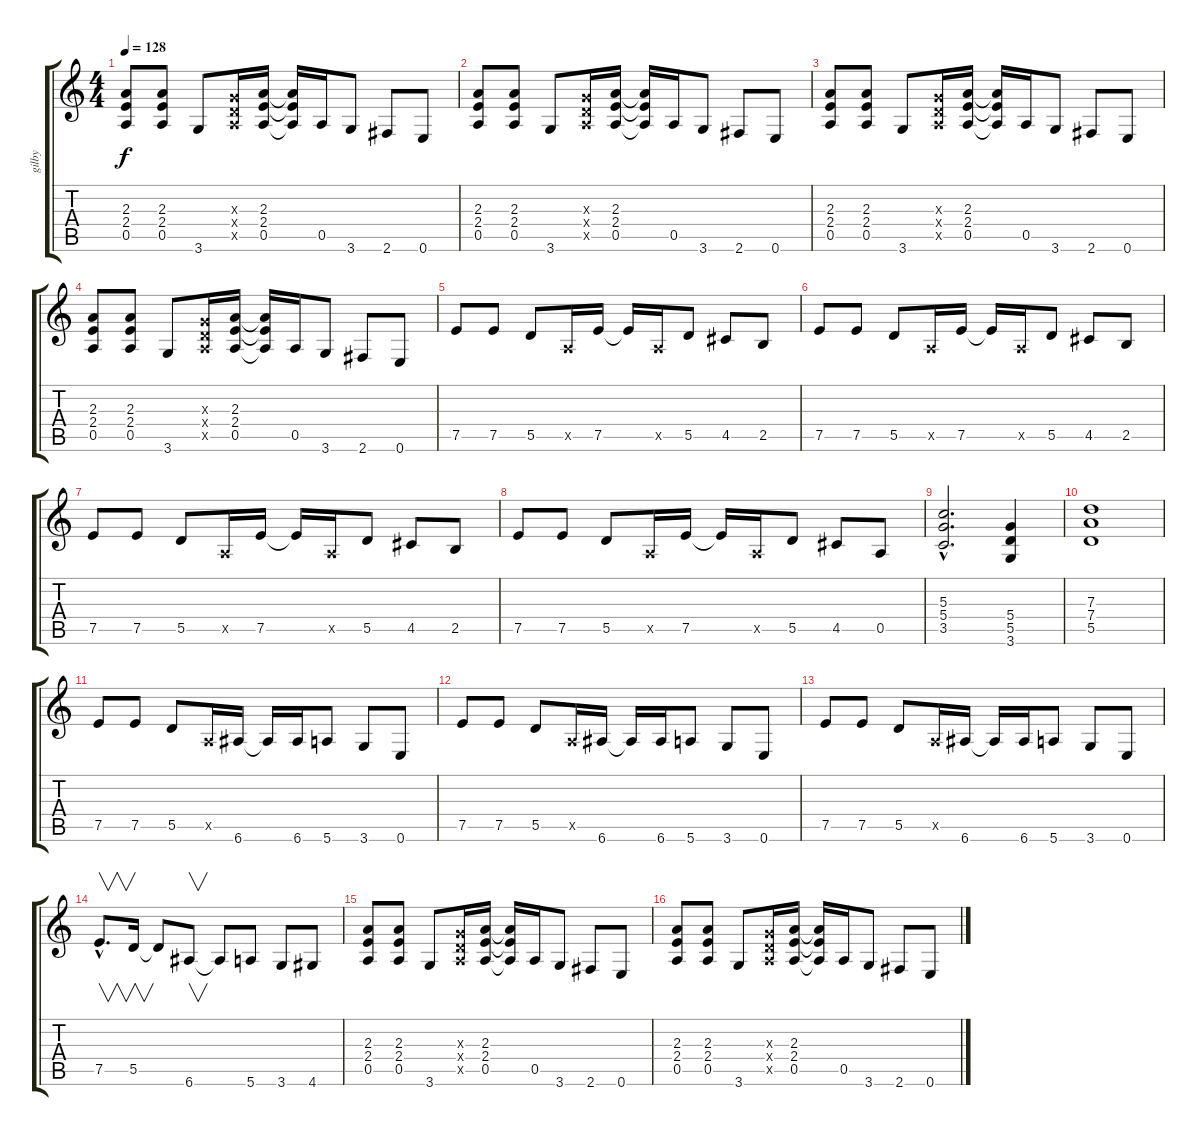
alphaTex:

\track ("gilby" "gilby") {instrument overdrivenguitar}
\staff {score tabs}
\tuning (E4 B3 G3 D3 A2 E2) {hide}
\ts (4 4)
\tempo 128
\clef g2
\ks c
(2.3 2.4 0.5).8{dy f} (2.3 2.4 0.5).8 3.6.8 (0.3{x} 0.4{x} 0.5{x}).16 (2.3 2.4 0.5).16 (2.3{t} 2.4{t} 0.5{t}).16 0.5.16 3.6.8 2.6.8 0.6.8 |
(2.3 2.4 0.5).8 (2.3 2.4 0.5).8 3.6.8 (0.3{x} 0.4{x} 0.5{x}).16 (2.3 2.4 0.5).16 (2.3{t} 2.4{t} 0.5{t}).16 0.5.16 3.6.8 2.6.8 0.6.8 |
(2.3 2.4 0.5).8 (2.3 2.4 0.5).8 3.6.8 (0.3{x} 0.4{x} 0.5{x}).16 (2.3 2.4 0.5).16 (2.3{t} 2.4{t} 0.5{t}).16 0.5.16 3.6.8 2.6.8 0.6.8 |
(2.3 2.4 0.5).8 (2.3 2.4 0.5).8 3.6.8 (0.3{x} 0.4{x} 0.5{x}).16 (2.3 2.4 0.5).16 (2.3{t} 2.4{t} 0.5{t}).16 0.5.16 3.6.8 2.6.8 0.6.8 |
7.5.8 7.5.8 5.5.8 0.5{x}.16 7.5.16 7.5{t}.16 0.5{x}.16 5.5.8 4.5.8 2.5.8 |
7.5.8 7.5.8 5.5.8 0.5{x}.16 7.5.16 7.5{t}.16 0.5{x}.16 5.5.8 4.5.8 2.5.8 |
7.5.8 7.5.8 5.5.8 0.5{x}.16 7.5.16 7.5{t}.16 0.5{x}.16 5.5.8 4.5.8 2.5.8 |
7.5.8 7.5.8 5.5.8 0.5{x}.16 7.5.16 7.5{t}.16 0.5{x}.16 5.5.8 4.5.8 0.5.8 |
(5.3{hac} 5.4{hac} 3.5{hac}).2{d} (5.4 5.5 3.6).4 |
(7.3 7.4 5.5).1 |
7.5.8 7.5.8 5.5.8 0.5{x}.16 6.6.16 6.6{t}.16 6.6.16 5.6.8 3.6.8 0.6.8 |
7.5.8 7.5.8 5.5.8 0.5{x}.16 6.6.16 6.6{t}.16 6.6.16 5.6.8 3.6.8 0.6.8 |
7.5.8 7.5.8 5.5.8 0.5{x}.16 6.6.16 6.6{t}.16 6.6.16 5.6.8 3.6.8 0.6.8 |
7.5{hac}.8{v d} 5.5.16{v} 5.5{t}.8 6.6.8{v} 6.6{t}.8 5.6.8 3.6.8 4.6.8 |
(2.3 2.4 0.5).8 (2.3 2.4 0.5).8 3.6.8 (0.3{x} 0.4{x} 0.5{x}).16 (2.3 2.4 0.5).16 (2.3{t} 2.4{t} 0.5{t}).16 0.5.16 3.6.8 2.6.8 0.6.8 |
(2.3 2.4 0.5).8 (2.3 2.4 0.5).8 3.6.8 (0.3{x} 0.4{x} 0.5{x}).16 (2.3 2.4 0.5).16 (2.3{t} 2.4{t} 0.5{t}).16 0.5.16 3.6.8 2.6.8 0.6.8
